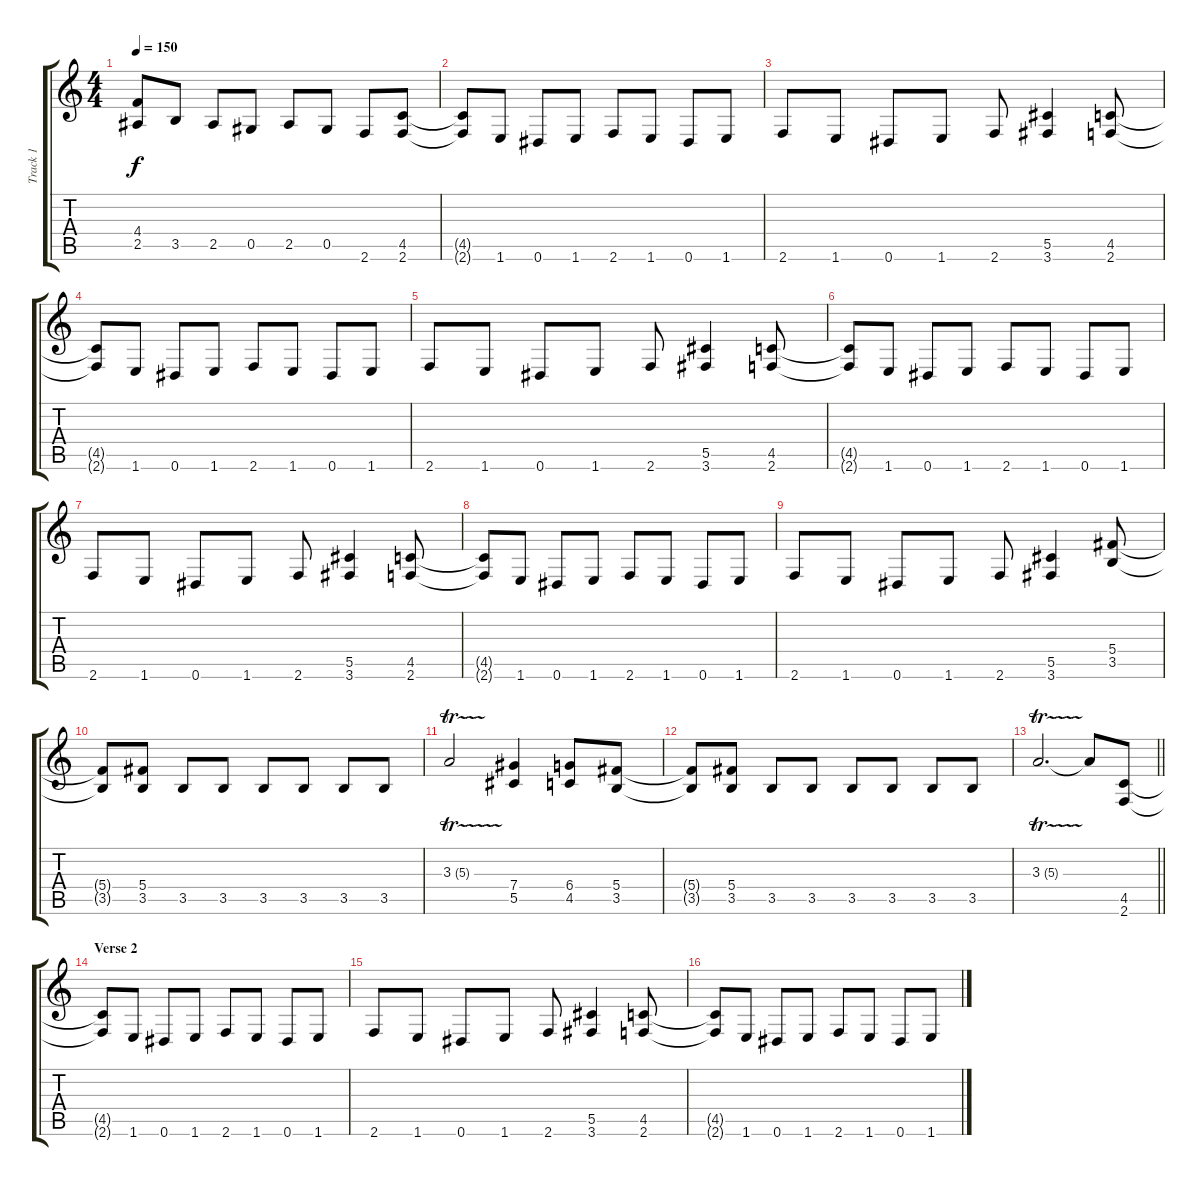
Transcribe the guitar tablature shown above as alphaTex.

\track ("Track 1" "Track 1") {instrument distortionguitar}
\staff {score tabs}
\tuning (Eb4 Bb3 Gb3 Db3 Ab2 Eb2) {hide}
\ts (4 4)
\tempo 150
\clef g2
\ks c
(4.4{t} 2.5{t}).8{dy f} 3.5.8 2.5.8 0.5.8 2.5.8 0.5.8 2.6.8 (4.5 2.6).8 |
(4.5{t} 2.6{t}).8 1.6.8 0.6.8 1.6.8 2.6.8 1.6.8 0.6.8 1.6.8 |
2.6.8 1.6.8 0.6.8 1.6.8 2.6.8 (5.5 3.6).4 (4.5 2.6).8 |
(4.5{t} 2.6{t}).8 1.6.8 0.6.8 1.6.8 2.6.8 1.6.8 0.6.8 1.6.8 |
2.6.8 1.6.8 0.6.8 1.6.8 2.6.8 (5.5 3.6).4 (4.5 2.6).8 |
(4.5{t} 2.6{t}).8 1.6.8 0.6.8 1.6.8 2.6.8 1.6.8 0.6.8 1.6.8 |
2.6.8 1.6.8 0.6.8 1.6.8 2.6.8 (5.5 3.6).4 (4.5 2.6).8 |
(4.5{t} 2.6{t}).8 1.6.8 0.6.8 1.6.8 2.6.8 1.6.8 0.6.8 1.6.8 |
2.6.8 1.6.8 0.6.8 1.6.8 2.6.8 (5.5 3.6).4 (5.4 3.5).8 |
(5.4{t} 3.5{t}).8 (5.4 3.5).8 3.5.8 3.5.8 3.5.8 3.5.8 3.5.8 3.5.8 |
3.3{tr (5 16)}.2 (7.4 5.5).4 (6.4 4.5).8 (5.4 3.5).8 |
(5.4{t} 3.5{t}).8 (5.4 3.5).8 3.5.8 3.5.8 3.5.8 3.5.8 3.5.8 3.5.8 |
\barLineRight lightlight
3.3{tr (5 16)}.2{d} 3.3{t}.8 (4.5 2.6).8 |
\section ("" "Verse 2")
(4.5{t} 2.6{t}).8 1.6.8 0.6.8 1.6.8 2.6.8 1.6.8 0.6.8 1.6.8 |
2.6.8 1.6.8 0.6.8 1.6.8 2.6.8 (5.5 3.6).4 (4.5 2.6).8 |
(4.5{t} 2.6{t}).8 1.6.8 0.6.8 1.6.8 2.6.8 1.6.8 0.6.8 1.6.8
